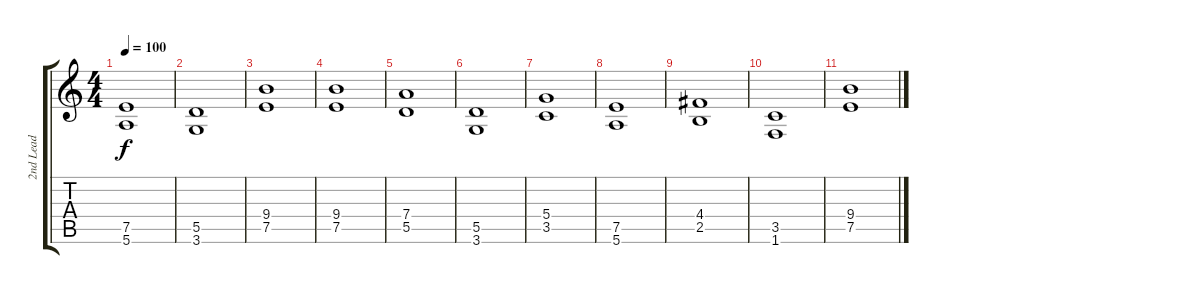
\track ("2nd Lead" "2nd Lead") {instrument distortionguitar}
\staff {score tabs}
\tuning (E4 B3 G3 D3 A2 E2) {hide}
\ts (4 4)
\tempo 100
\clef g2
\ks c
(7.5 5.6).1{dy f} |
(5.5 3.6).1 |
(9.4 7.5).1 |
(9.4 7.5).1 |
(7.4 5.5).1 |
(5.5 3.6).1 |
(5.4 3.5).1 |
(7.5 5.6).1 |
(4.4 2.5).1 |
(3.5 1.6).1 |
(9.4 7.5).1
